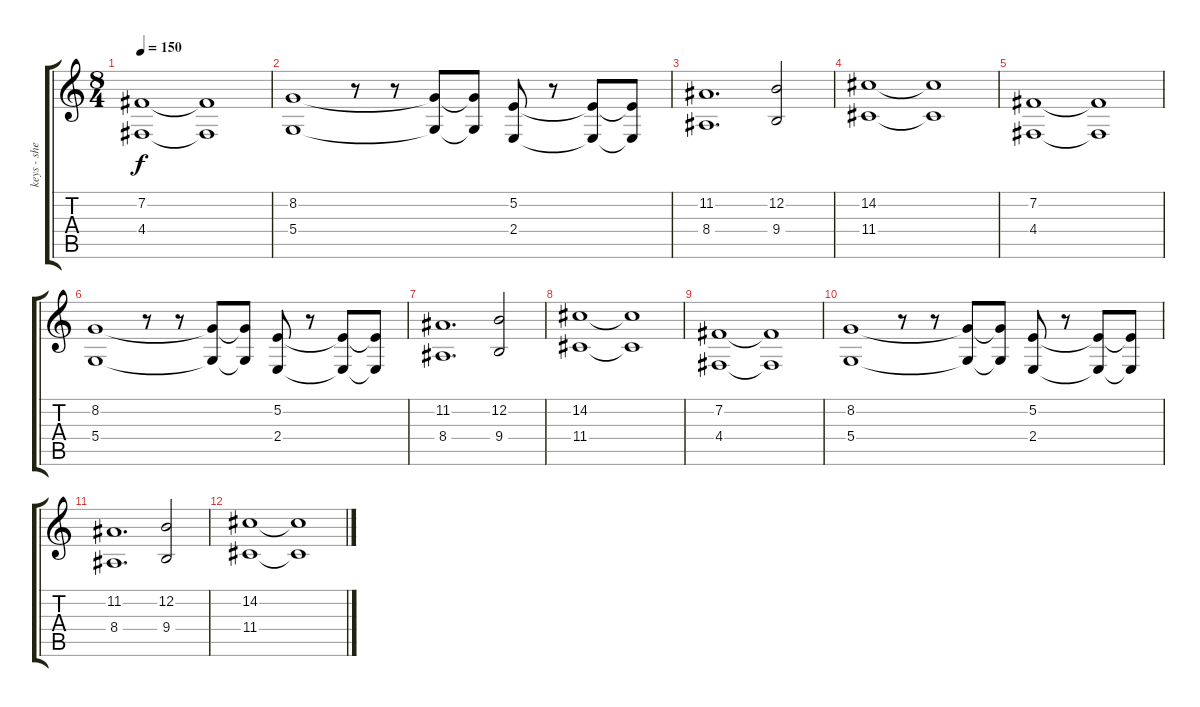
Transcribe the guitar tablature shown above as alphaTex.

\track ("keys - sherinian" "keys - she") {instrument stringensemble1}
\staff {score tabs}
\tuning (E4 B3 G3 D3 A2 E2) {hide}
\ts (8 4)
\tempo 150
\clef g2
\ks c
(7.2 4.4).1{dy f} (7.2{t} 4.4{t}).1 |
(8.2 5.4).1 r.8 r.8 (8.2{t} 5.4{t}).8 (8.2{t} 5.4{t}).8 (5.2 2.4).8 r.8 (5.2{t} 2.4{t}).8 (5.2{t} 2.4{t}).8 |
(11.2 8.4).1{d} (12.2 9.4).2 |
(14.2 11.4).1 (14.2{t} 11.4{t}).1 |
(7.2 4.4).1 (7.2{t} 4.4{t}).1 |
(8.2 5.4).1 r.8 r.8 (8.2{t} 5.4{t}).8 (8.2{t} 5.4{t}).8 (5.2 2.4).8 r.8 (5.2{t} 2.4{t}).8 (5.2{t} 2.4{t}).8 |
(11.2 8.4).1{d} (12.2 9.4).2 |
(14.2 11.4).1 (14.2{t} 11.4{t}).1 |
(7.2 4.4).1 (7.2{t} 4.4{t}).1 |
(8.2 5.4).1 r.8 r.8 (8.2{t} 5.4{t}).8 (8.2{t} 5.4{t}).8 (5.2 2.4).8 r.8 (5.2{t} 2.4{t}).8 (5.2{t} 2.4{t}).8 |
(11.2 8.4).1{d} (12.2 9.4).2 |
(14.2 11.4).1 (14.2{t} 11.4{t}).1
